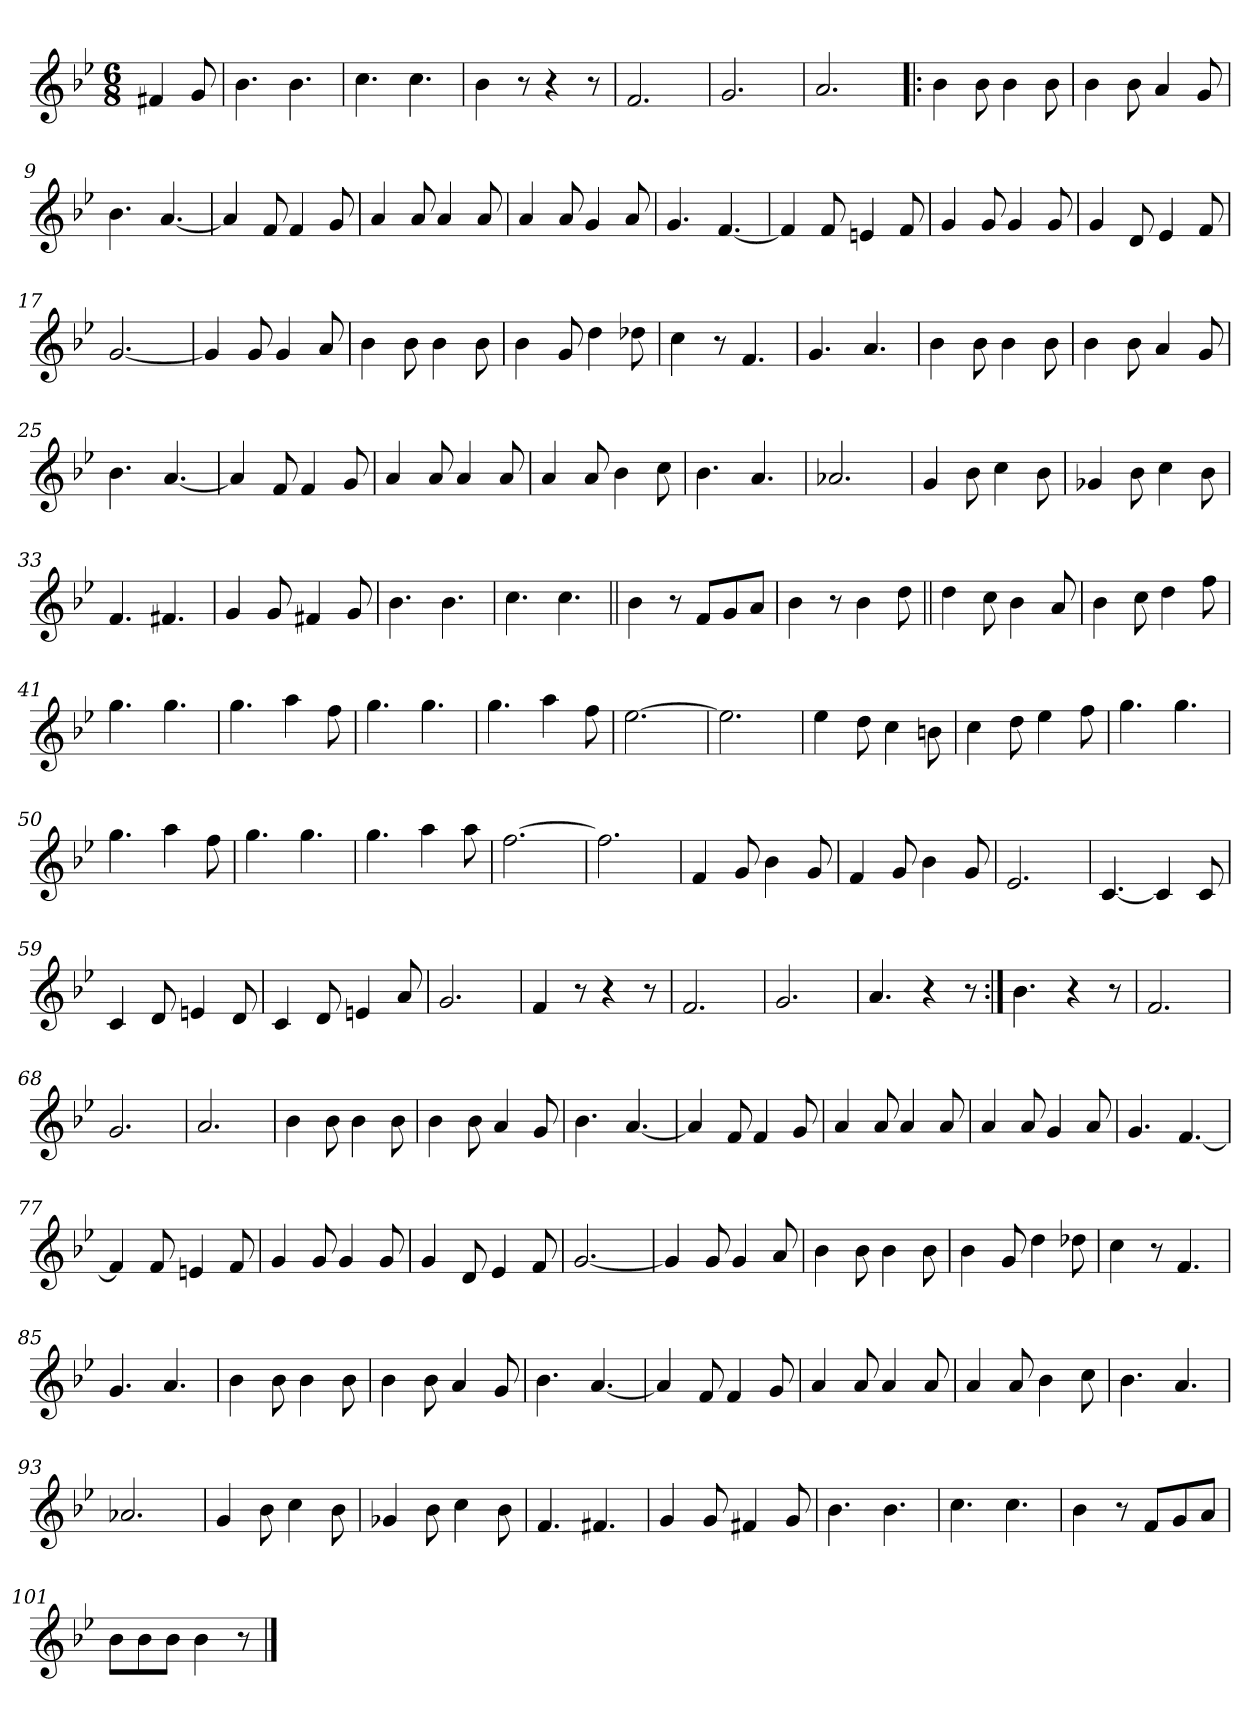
**kern
*part1
*staff1
*clefG2
*k[b-e-]
*B-:
*M6/8
=
4f#X/
8g/
=1
4.b-\
4.b-\
=2
4.cc\
4.cc\
=3
4b-\
8r
4r
8r
=4
2.f/
=5
2.g/
=6
2.a/
=7!|:
4b-\
8b-\
4b-\
8b-\
=8
4b-\
8b-\
4a/
8g/
=9
4.b-\
[4.a/
!!LO:LB:g=z
=10
4a/]
8f/
4f/
8g/
=11
4a/
8a/
4a/
8a/
=12
4a/
8a/
4g/
8a/
=13
4.g/
[4.f/
=14
4f/]
8f/
4en/
8f/
=15
4g/
8g/
4g/
8g/
!!LO:LB:g=z
=16
4g/
8d/
4e-/
8f/
=17
[2.g/
=18
4g/]
8g/
4g/
8a/
=19
4b-\
8b-\
4b-\
8b-\
=20
4b-\
8g/
4dd\
8dd-X\
=21
4cc\
8r
4.f/
!!LO:LB:g=z
=22
4.g/
4.a/
=23
4b-\
8b-\
4b-\
8b-\
=24
4b-\
8b-\
4a/
8g/
=25
4.b-\
[4.a/
=26
4a/]
8f/
4f/
8g/
=27
4a/
8a/
4a/
8a/
!!LO:LB:g=z
=28
4a/
8a/
4b-\
8cc\
=29
4.b-\
4.a/
=30
2.a-X/
=31
4g/
8b-\
4cc\
8b-\
=32
4g-X/
8b-\
4cc\
8b-\
=33
4.f/
4.f#X/
!!LO:LB:g=z
=34
4g/
8g/
4f#X/
8g/
=35
4.b-\
4.b-\
=36
4.cc\
4.cc\
=37||
4b-\
8r
8f/L
8g/
8a/J
=38
4b-\
8r
4b-\
8dd\
=39||
4dd\
8cc\
4b-\
8a/
!!LO:LB:g=z
=40
4b-\
8cc\
4dd\
8ff\
=41
4.gg\
4.gg\
=42
4.gg\
4aa\
8ff\
=43
4.gg\
4.gg\
=44
4.gg\
4aa\
8ff\
=45
[2.ee-\
!!LO:LB:g=z
=46
2.ee-\]
=47
4ee-\
8dd\
4cc\
8bn\
=48
4cc\
8dd\
4ee-\
8ff\
=49
4.gg\
4.gg\
=50
4.gg\
4aa\
8ff\
=51
4.gg\
4.gg\
!!LO:LB:g=z
=52
4.gg\
4aa\
8aa\
=53
[2.ff\
=54
2.ff\]
=55
4f/
8g/
4b-\
8g/
=56
4f/
8g/
4b-\
8g/
=57
2.e-/
!!LO:LB:g=z
=58
[4.c/
4c/]
8c/
=59
4c/
8d/
4en/
8d/
=60
4c/
8d/
4en/
8a/
=61
2.g/
=62
4f/
8r
4r
8r
=63
2.f/
=64
2.g/
=65
4.a/
4r
8r
!!LO:PB:g=z
=66:|!
4.b-\
4r
8r
=67
2.f/
=68
2.g/
=69
2.a/
=70
4b-\
8b-\
4b-\
8b-\
=71
4b-\
8b-\
4a/
8g/
!!LO:LB:g=z
=72
4.b-\
[4.a/
=73
4a/]
8f/
4f/
8g/
=74
4a/
8a/
4a/
8a/
=75
4a/
8a/
4g/
8a/
=76
4.g/
[4.f/
=77
4f/]
8f/
4en/
8f/
!!LO:LB:g=z
=78
4g/
8g/
4g/
8g/
=79
4g/
8d/
4e-/
8f/
=80
[2.g/
=81
4g/]
8g/
4g/
8a/
=82
4b-\
8b-\
4b-\
8b-\
=83
4b-\
8g/
4dd\
8dd-X\
!!LO:LB:g=z
=84
4cc\
8r
4.f/
=85
4.g/
4.a/
=86
4b-\
8b-\
4b-\
8b-\
=87
4b-\
8b-\
4a/
8g/
=88
4.b-\
[4.a/
=89
4a/]
8f/
4f/
8g/
!!LO:LB:g=z
=90
4a/
8a/
4a/
8a/
=91
4a/
8a/
4b-\
8cc\
=92
4.b-\
4.a/
=93
2.a-X/
=94
4g/
8b-\
4cc\
8b-\
=95
4g-X/
8b-\
4cc\
8b-\
!!LO:LB:g=z
=96
4.f/
4.f#X/
=97
4g/
8g/
4f#X/
8g/
=98
4.b-\
4.b-\
=99
4.cc\
4.cc\
=100
4b-\
8r
8f/L
8g/
8a/J
=101
8b-\L
8b-\
8b-\J
4b-\
8r
==
*-
